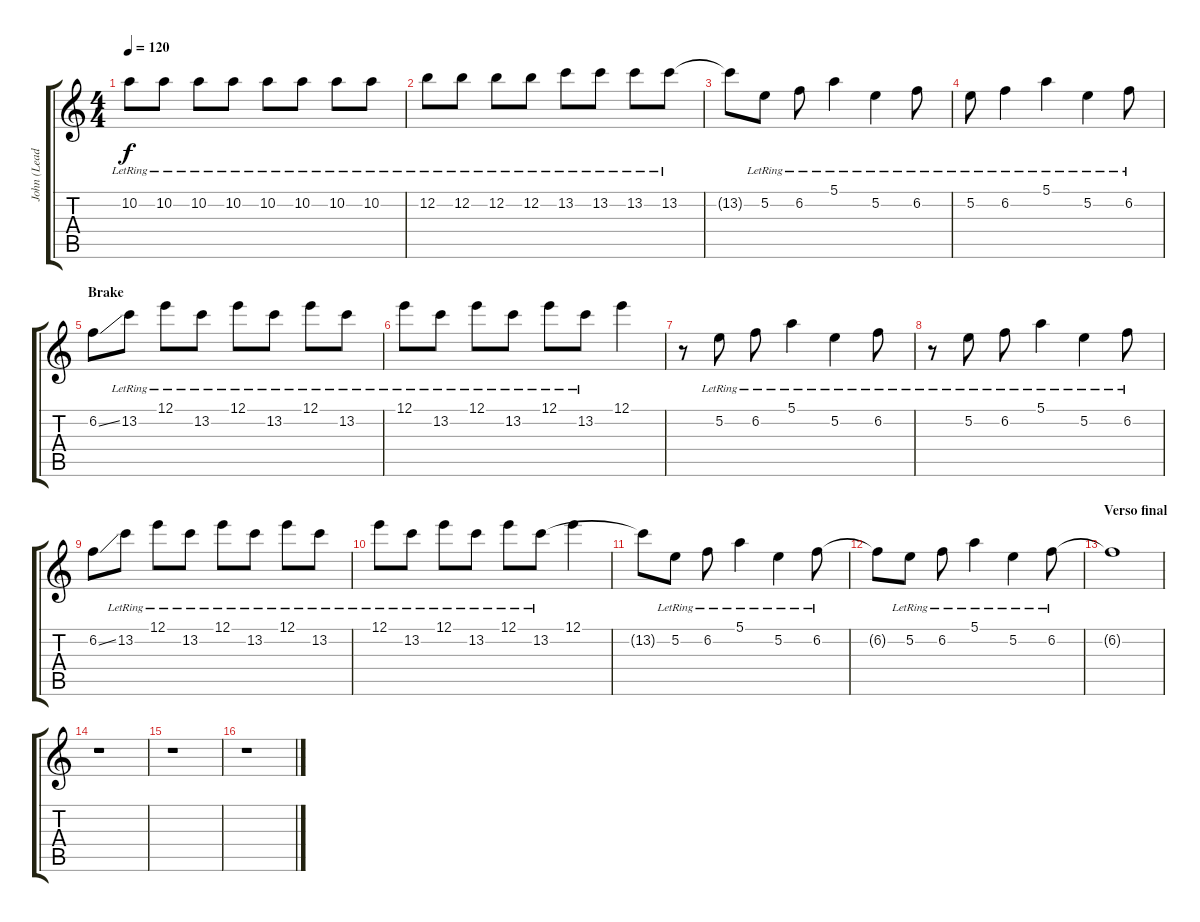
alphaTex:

\track ("John (Lead)" "John (Lead") {instrument electricguitarjazz}
\staff {score tabs}
\tuning (E4 B3 G3 D3 A2 E2) {hide}
\ts (4 4)
\tempo 120
\clef g2
\ks c
10.2{lr}.8{dy f} 10.2{lr}.8 10.2{lr}.8 10.2{lr}.8 10.2{lr}.8 10.2{lr}.8 10.2{lr}.8 10.2{lr}.8 |
12.2{lr}.8 12.2{lr}.8 12.2{lr}.8 12.2{lr}.8 13.2{lr}.8 13.2{lr}.8 13.2{lr}.8 13.2{lr}.8 |
13.2{t}.8 5.2{lr}.8 6.2{lr}.8 5.1{lr}.4 5.2{lr}.4 6.2{lr}.8 |
5.2{lr}.8 6.2{lr}.4 5.1{lr}.4 5.2{lr}.4 6.2{lr}.8 |
\section ("" "Brake")
6.2{ss}.8 13.2{lr}.8 12.1{lr}.8 13.2{lr}.8 12.1{lr}.8 13.2{lr}.8 12.1{lr}.8 13.2{lr}.8 |
12.1{lr}.8 13.2{lr}.8 12.1{lr}.8 13.2{lr}.8 12.1{lr}.8 13.2{lr}.8 12.1.4 |
r.8 5.2{lr}.8 6.2{lr}.8 5.1{lr}.4 5.2{lr}.4 6.2{lr}.8 |
r.8 5.2{lr}.8 6.2{lr}.8 5.1{lr}.4 5.2{lr}.4 6.2{lr}.8 |
6.2{ss}.8 13.2{lr}.8 12.1{lr}.8 13.2{lr}.8 12.1{lr}.8 13.2{lr}.8 12.1{lr}.8 13.2{lr}.8 |
12.1{lr}.8 13.2{lr}.8 12.1{lr}.8 13.2{lr}.8 12.1{lr}.8 13.2{lr}.8 12.1.4 |
13.2{t}.8 5.2{lr}.8 6.2{lr}.8 5.1{lr}.4 5.2{lr}.4 6.2{lr}.8 |
6.2{t}.8 5.2{lr}.8 6.2{lr}.8 5.1{lr}.4 5.2{lr}.4 6.2{lr}.8 |
\section ("" "Verso final")
6.2{t}.1 |
r.1 |
r.1 |
r.1
